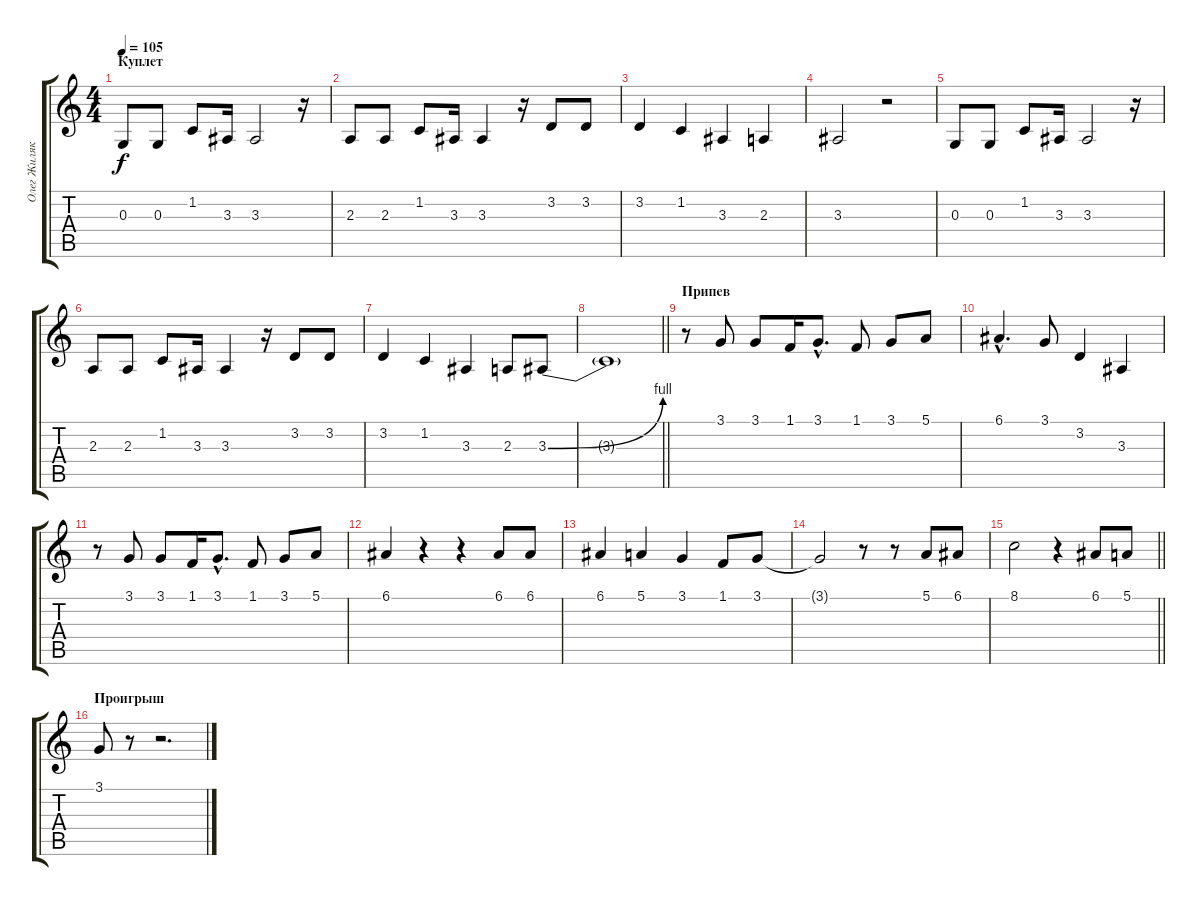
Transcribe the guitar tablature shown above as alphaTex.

\track ("Олег Жиляков" "Олег Жиляк") {instrument lead2sawtooth}
\staff {score tabs}
\tuning (E4 B3 G3 D3 A2 E2) {hide}
\ts (4 4)
\section ("" "Куплет")
\tempo 105
\clef g2
\ks c
0.3.8{dy f} 0.3.8 1.2.8 3.3.16 3.3.2 r.16 |
2.3.8 2.3.8 1.2.8 3.3.16 3.3.4 r.16 3.2.8 3.2.8 |
3.2.4 1.2.4 3.3.4 2.3.4 |
3.3.2 r.2 |
0.3.8 0.3.8 1.2.8 3.3.16 3.3.2 r.16 |
2.3.8 2.3.8 1.2.8 3.3.16 3.3.4 r.16 3.2.8 3.2.8 |
3.2.4 1.2.4 3.3.4 2.3.8 3.3{be (bend 0 0 60 4)}.8 |
\barLineRight lightlight
3.3{t}.1 |
\section ("" "Припев")
r.8 3.1.8 3.1.8 1.1.16 3.1{hac}.8{d} 1.1.8 3.1.8 5.1.8 |
6.1{hac}.4{d} 3.1.8 3.2.4 3.3.4 |
r.8 3.1.8 3.1.8 1.1.16 3.1{hac}.8{d} 1.1.8 3.1.8 5.1.8 |
6.1.4 r.4 r.4 6.1.8 6.1.8 |
6.1.4 5.1.4 3.1.4 1.1.8 3.1.8 |
3.1{t}.2 r.8 r.8 5.1.8 6.1.8 |
\barLineRight lightlight
8.1.2 r.4 6.1.8 5.1.8 |
\section ("" "Проигрыш")
3.1.8 r.8 r.2{d}
